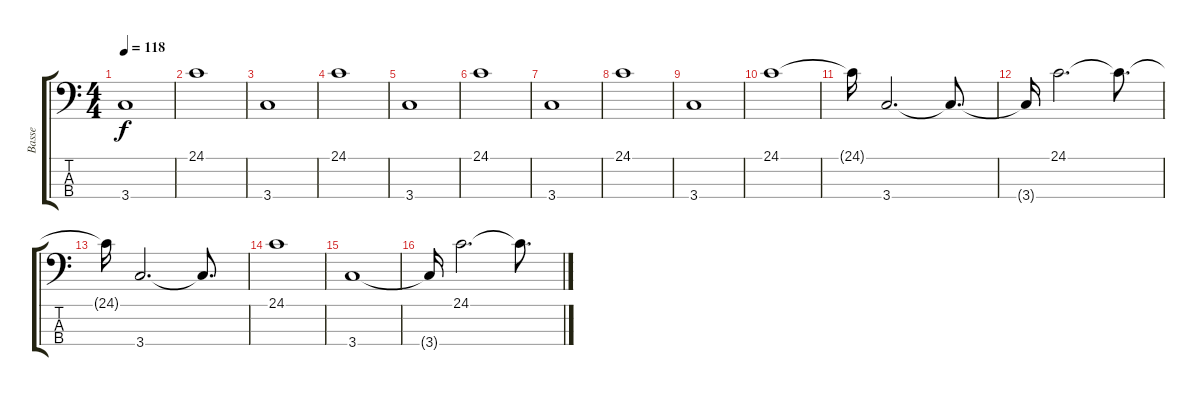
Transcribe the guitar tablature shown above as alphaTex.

\track ("Basse" "Basse") {instrument contrabass}
\staff {score tabs}
\tuning (C-1 G2 D2 A1) {hide}
\ts (4 4)
\tempo 118
\clef f4
\ks c
3.4.1{dy f} |
24.1.1 |
3.4.1 |
24.1.1 |
3.4.1 |
24.1.1 |
3.4.1 |
24.1.1 |
3.4.1 |
24.1.1 |
24.1{t}.16 3.4.2{d} 3.4{t}.8{d} |
3.4{t}.16 24.1.2{d} 24.1{t}.8{d} |
24.1{t}.16 3.4.2{d} 3.4{t}.8{d} |
24.1.1 |
3.4.1 |
3.4{t}.16 24.1.2{d} 24.1{t}.8{d}
